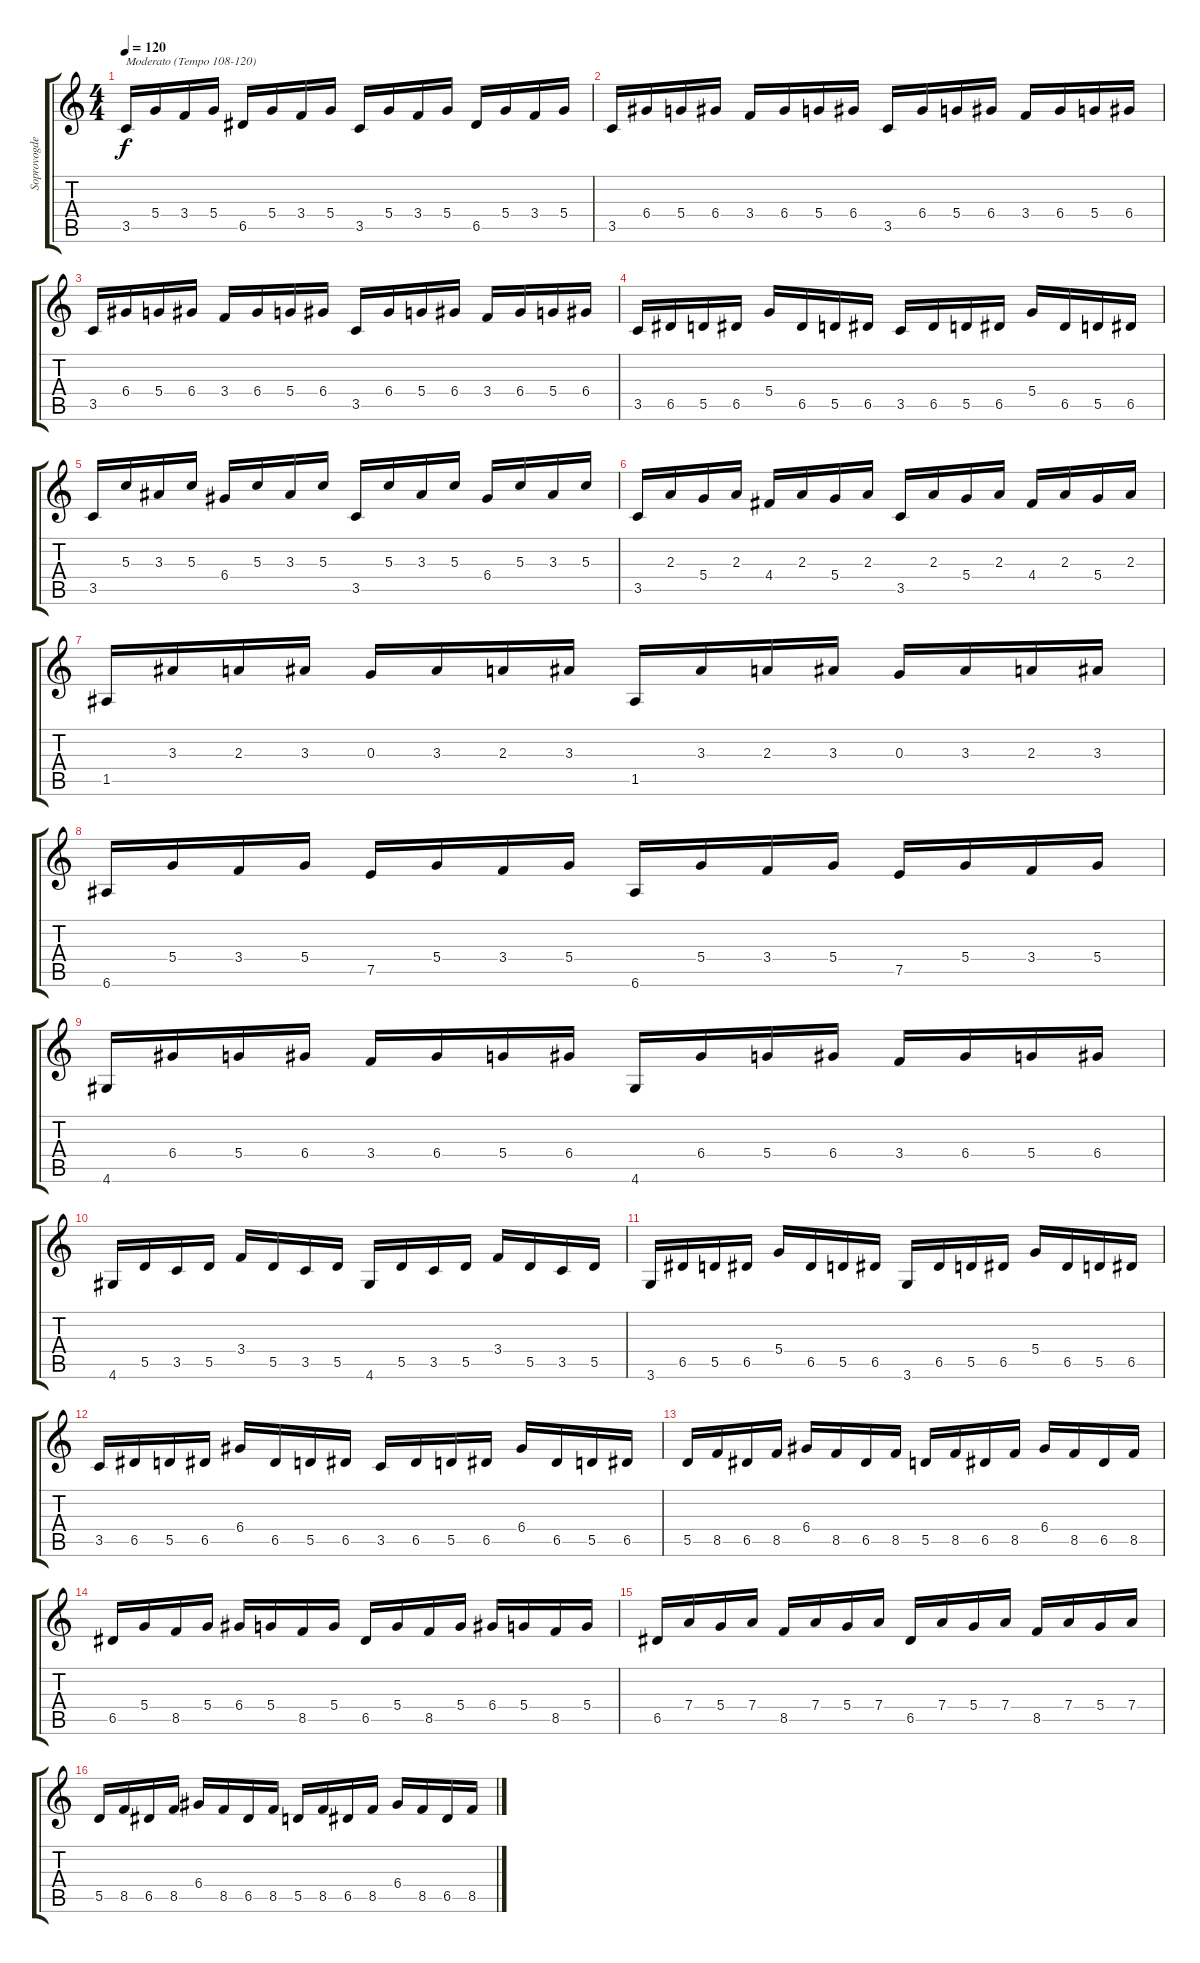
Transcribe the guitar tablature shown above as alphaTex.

\track ("Soprovogdenie" "Soprovogde") {instrument overdrivenguitar}
\staff {score tabs}
\tuning (E4 B3 G3 D3 A2 E2) {hide}
\ts (4 4)
\tempo 120
\clef g2
\ks c
3.5.16{txt "Moderato (Tempo 108-120)" dy f instrument overdrivenguitar} 5.4.16 3.4.16 5.4.16 6.5.16 5.4.16 3.4.16 5.4.16 3.5.16 5.4.16 3.4.16 5.4.16 6.5.16 5.4.16 3.4.16 5.4.16 |
3.5.16 6.4.16 5.4.16 6.4.16 3.4.16 6.4.16 5.4.16 6.4.16 3.5.16 6.4.16 5.4.16 6.4.16 3.4.16 6.4.16 5.4.16 6.4.16 |
3.5.16 6.4.16 5.4.16 6.4.16 3.4.16 6.4.16 5.4.16 6.4.16 3.5.16 6.4.16 5.4.16 6.4.16 3.4.16 6.4.16 5.4.16 6.4.16 |
3.5.16 6.5.16 5.5.16 6.5.16 5.4.16 6.5.16 5.5.16 6.5.16 3.5.16 6.5.16 5.5.16 6.5.16 5.4.16 6.5.16 5.5.16 6.5.16 |
3.5.16 5.3.16 3.3.16 5.3.16 6.4.16 5.3.16 3.3.16 5.3.16 3.5.16 5.3.16 3.3.16 5.3.16 6.4.16 5.3.16 3.3.16 5.3.16 |
3.5.16 2.3.16 5.4.16 2.3.16 4.4.16 2.3.16 5.4.16 2.3.16 3.5.16 2.3.16 5.4.16 2.3.16 4.4.16 2.3.16 5.4.16 2.3.16 |
1.5.16 3.3.16 2.3.16 3.3.16 0.3.16 3.3.16 2.3.16 3.3.16 1.5.16 3.3.16 2.3.16 3.3.16 0.3.16 3.3.16 2.3.16 3.3.16 |
6.6.16 5.4.16 3.4.16 5.4.16 7.5.16 5.4.16 3.4.16 5.4.16 6.6.16 5.4.16 3.4.16 5.4.16 7.5.16 5.4.16 3.4.16 5.4.16 |
4.6.16 6.4.16 5.4.16 6.4.16 3.4.16 6.4.16 5.4.16 6.4.16 4.6.16 6.4.16 5.4.16 6.4.16 3.4.16 6.4.16 5.4.16 6.4.16 |
4.6.16 5.5.16 3.5.16 5.5.16 3.4.16 5.5.16 3.5.16 5.5.16 4.6.16 5.5.16 3.5.16 5.5.16 3.4.16 5.5.16 3.5.16 5.5.16 |
3.6.16 6.5.16 5.5.16 6.5.16 5.4.16 6.5.16 5.5.16 6.5.16 3.6.16 6.5.16 5.5.16 6.5.16 5.4.16 6.5.16 5.5.16 6.5.16 |
3.5.16 6.5.16 5.5.16 6.5.16 6.4.16 6.5.16 5.5.16 6.5.16 3.5.16 6.5.16 5.5.16 6.5.16 6.4.16 6.5.16 5.5.16 6.5.16 |
5.5.16 8.5.16 6.5.16 8.5.16 6.4.16 8.5.16 6.5.16 8.5.16 5.5.16 8.5.16 6.5.16 8.5.16 6.4.16 8.5.16 6.5.16 8.5.16 |
6.5.16 5.4.16 8.5.16 5.4.16 6.4.16 5.4.16 8.5.16 5.4.16 6.5.16 5.4.16 8.5.16 5.4.16 6.4.16 5.4.16 8.5.16 5.4.16 |
6.5.16 7.4.16 5.4.16 7.4.16 8.5.16 7.4.16 5.4.16 7.4.16 6.5.16 7.4.16 5.4.16 7.4.16 8.5.16 7.4.16 5.4.16 7.4.16 |
5.5.16 8.5.16 6.5.16 8.5.16 6.4.16 8.5.16 6.5.16 8.5.16 5.5.16 8.5.16 6.5.16 8.5.16 6.4.16 8.5.16 6.5.16 8.5.16
